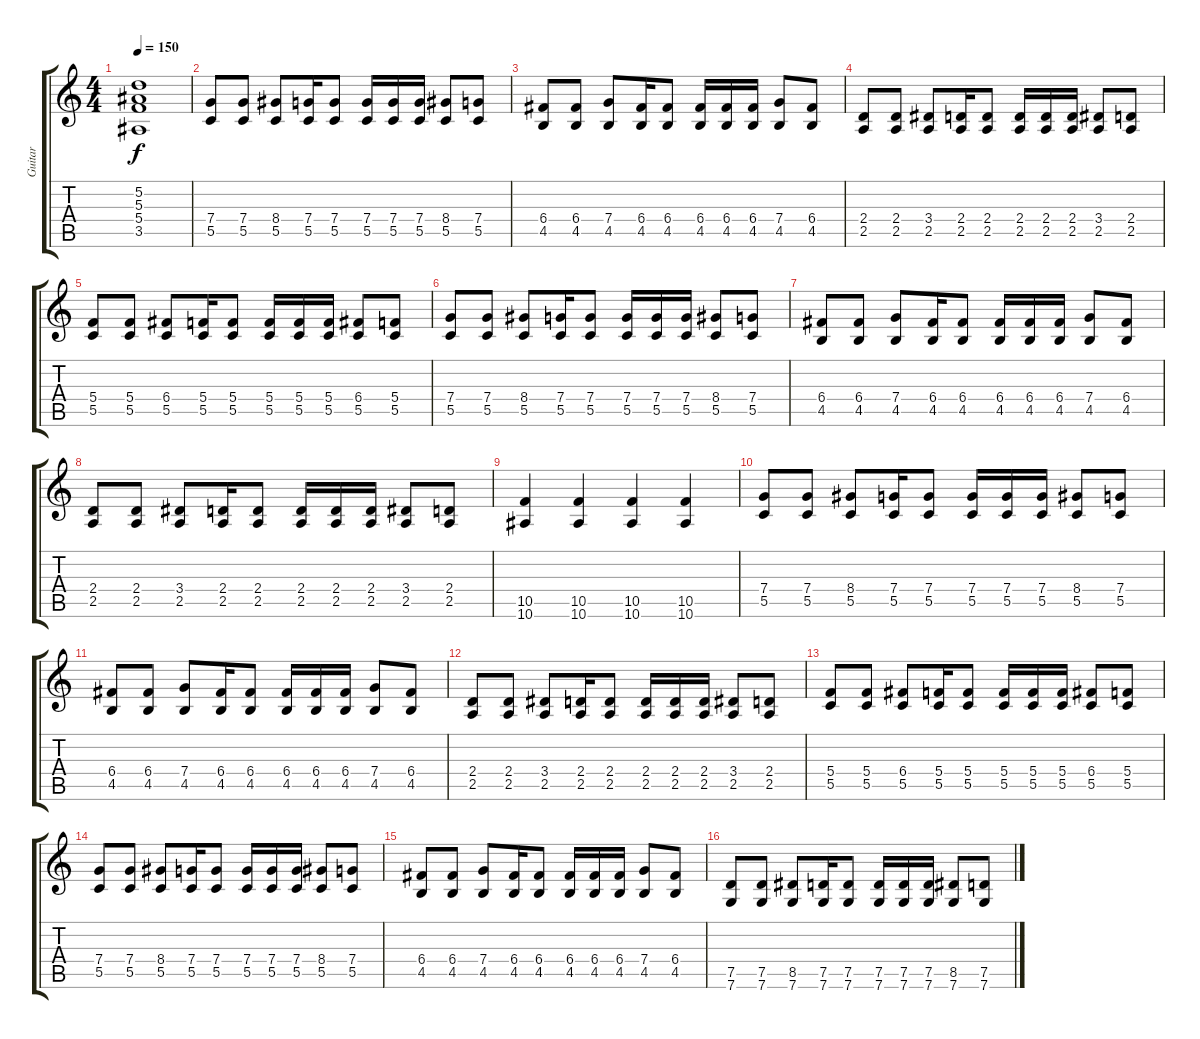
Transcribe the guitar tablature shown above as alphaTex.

\track ("Guitar" "Guitar") {instrument distortionguitar}
\staff {score tabs}
\tuning (D4 A3 F3 C3 G2 C2) {hide}
\ts (4 4)
\tempo 150
\clef g2
\ks c
(5.2{t} 5.3{t} 5.4{t} 3.5{t}).1{dy f} |
(7.4 5.5).8{volume 13 instrument distortionguitar} (7.4 5.5).8 (8.4 5.5).8 (7.4 5.5).16 (7.4 5.5).8 (7.4 5.5).16 (7.4 5.5).16 (7.4 5.5).16 (8.4 5.5).8 (7.4 5.5).8 |
(6.4 4.5).8 (6.4 4.5).8 (7.4 4.5).8 (6.4 4.5).16 (6.4 4.5).8 (6.4 4.5).16 (6.4 4.5).16 (6.4 4.5).16 (7.4 4.5).8 (6.4 4.5).8 |
(2.4 2.5).8 (2.4 2.5).8 (3.4 2.5).8 (2.4 2.5).16 (2.4 2.5).8 (2.4 2.5).16 (2.4 2.5).16 (2.4 2.5).16 (3.4 2.5).8 (2.4 2.5).8 |
(5.4 5.5).8 (5.4 5.5).8 (6.4 5.5).8 (5.4 5.5).16 (5.4 5.5).8 (5.4 5.5).16 (5.4 5.5).16 (5.4 5.5).16 (6.4 5.5).8 (5.4 5.5).8 |
(7.4 5.5).8{volume 13 instrument distortionguitar} (7.4 5.5).8 (8.4 5.5).8 (7.4 5.5).16 (7.4 5.5).8 (7.4 5.5).16 (7.4 5.5).16 (7.4 5.5).16 (8.4 5.5).8 (7.4 5.5).8 |
(6.4 4.5).8 (6.4 4.5).8 (7.4 4.5).8 (6.4 4.5).16 (6.4 4.5).8 (6.4 4.5).16 (6.4 4.5).16 (6.4 4.5).16 (7.4 4.5).8 (6.4 4.5).8 |
(2.4 2.5).8 (2.4 2.5).8 (3.4 2.5).8 (2.4 2.5).16 (2.4 2.5).8 (2.4 2.5).16 (2.4 2.5).16 (2.4 2.5).16 (3.4 2.5).8 (2.4 2.5).8 |
(10.5 10.6).4 (10.5 10.6).4 (10.5 10.6).4 (10.5 10.6).4 |
(7.4 5.5).8{volume 13 instrument distortionguitar} (7.4 5.5).8 (8.4 5.5).8 (7.4 5.5).16 (7.4 5.5).8 (7.4 5.5).16 (7.4 5.5).16 (7.4 5.5).16 (8.4 5.5).8 (7.4 5.5).8 |
(6.4 4.5).8 (6.4 4.5).8 (7.4 4.5).8 (6.4 4.5).16 (6.4 4.5).8 (6.4 4.5).16 (6.4 4.5).16 (6.4 4.5).16 (7.4 4.5).8 (6.4 4.5).8 |
(2.4 2.5).8 (2.4 2.5).8 (3.4 2.5).8 (2.4 2.5).16 (2.4 2.5).8 (2.4 2.5).16 (2.4 2.5).16 (2.4 2.5).16 (3.4 2.5).8 (2.4 2.5).8 |
(5.4 5.5).8 (5.4 5.5).8 (6.4 5.5).8 (5.4 5.5).16 (5.4 5.5).8 (5.4 5.5).16 (5.4 5.5).16 (5.4 5.5).16 (6.4 5.5).8 (5.4 5.5).8 |
(7.4 5.5).8{volume 13 instrument distortionguitar} (7.4 5.5).8 (8.4 5.5).8 (7.4 5.5).16 (7.4 5.5).8 (7.4 5.5).16 (7.4 5.5).16 (7.4 5.5).16 (8.4 5.5).8 (7.4 5.5).8 |
(6.4 4.5).8 (6.4 4.5).8 (7.4 4.5).8 (6.4 4.5).16 (6.4 4.5).8 (6.4 4.5).16 (6.4 4.5).16 (6.4 4.5).16 (7.4 4.5).8 (6.4 4.5).8 |
(7.5 7.6).8 (7.5 7.6).8 (8.5 7.6).8 (7.5 7.6).16 (7.5 7.6).8 (7.5 7.6).16 (7.5 7.6).16 (7.5 7.6).16 (8.5 7.6).8 (7.5 7.6).8
